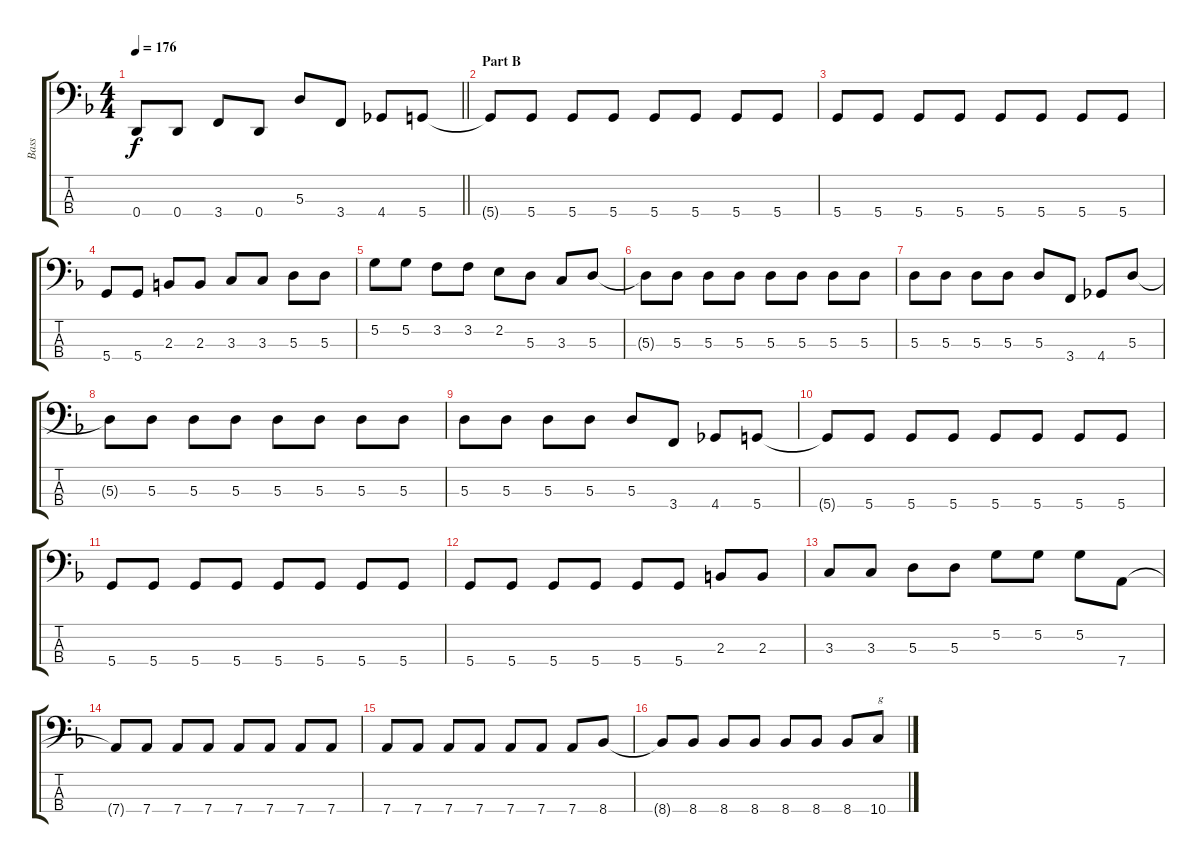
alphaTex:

\track ("Bass" "Bass") {instrument electricbasspick}
\staff {score tabs}
\tuning (G2 D2 A1 D1) {hide}
\ts (4 4)
\tempo 176
\clef f4
\barLineRight lightlight
\ks f
0.4.8{dy f} 0.4.8 3.4.8 0.4.8 5.3.8 3.4.8 4.4.8 5.4.8 |
\section ("" "Part B")
5.4{t}.8 5.4.8 5.4.8 5.4.8 5.4.8 5.4.8 5.4.8 5.4.8 |
5.4.8 5.4.8 5.4.8 5.4.8 5.4.8 5.4.8 5.4.8 5.4.8 |
5.4.8 5.4.8 2.3.8 2.3.8 3.3.8 3.3.8 5.3.8 5.3.8 |
5.2.8 5.2.8 3.2.8 3.2.8 2.2.8 5.3.8 3.3.8 5.3.8 |
5.3{t}.8 5.3.8 5.3.8 5.3.8 5.3.8 5.3.8 5.3.8 5.3.8 |
5.3.8 5.3.8 5.3.8 5.3.8 5.3.8 3.4.8 4.4.8 5.3.8 |
5.3{t}.8 5.3.8 5.3.8 5.3.8 5.3.8 5.3.8 5.3.8 5.3.8 |
5.3.8 5.3.8 5.3.8 5.3.8 5.3.8 3.4.8 4.4.8 5.4.8 |
5.4{t}.8 5.4.8 5.4.8 5.4.8 5.4.8 5.4.8 5.4.8 5.4.8 |
5.4.8 5.4.8 5.4.8 5.4.8 5.4.8 5.4.8 5.4.8 5.4.8 |
5.4.8 5.4.8 5.4.8 5.4.8 5.4.8 5.4.8 2.3.8 2.3.8 |
3.3.8 3.3.8 5.3.8 5.3.8 5.2.8 5.2.8 5.2.8 7.4.8 |
7.4{t}.8 7.4.8 7.4.8 7.4.8 7.4.8 7.4.8 7.4.8 7.4.8 |
7.4.8 7.4.8 7.4.8 7.4.8 7.4.8 7.4.8 7.4.8 8.4.8 |
8.4{t}.8 8.4.8 8.4.8 8.4.8 8.4.8 8.4.8 8.4.8 10.4.8{txt "g"}
